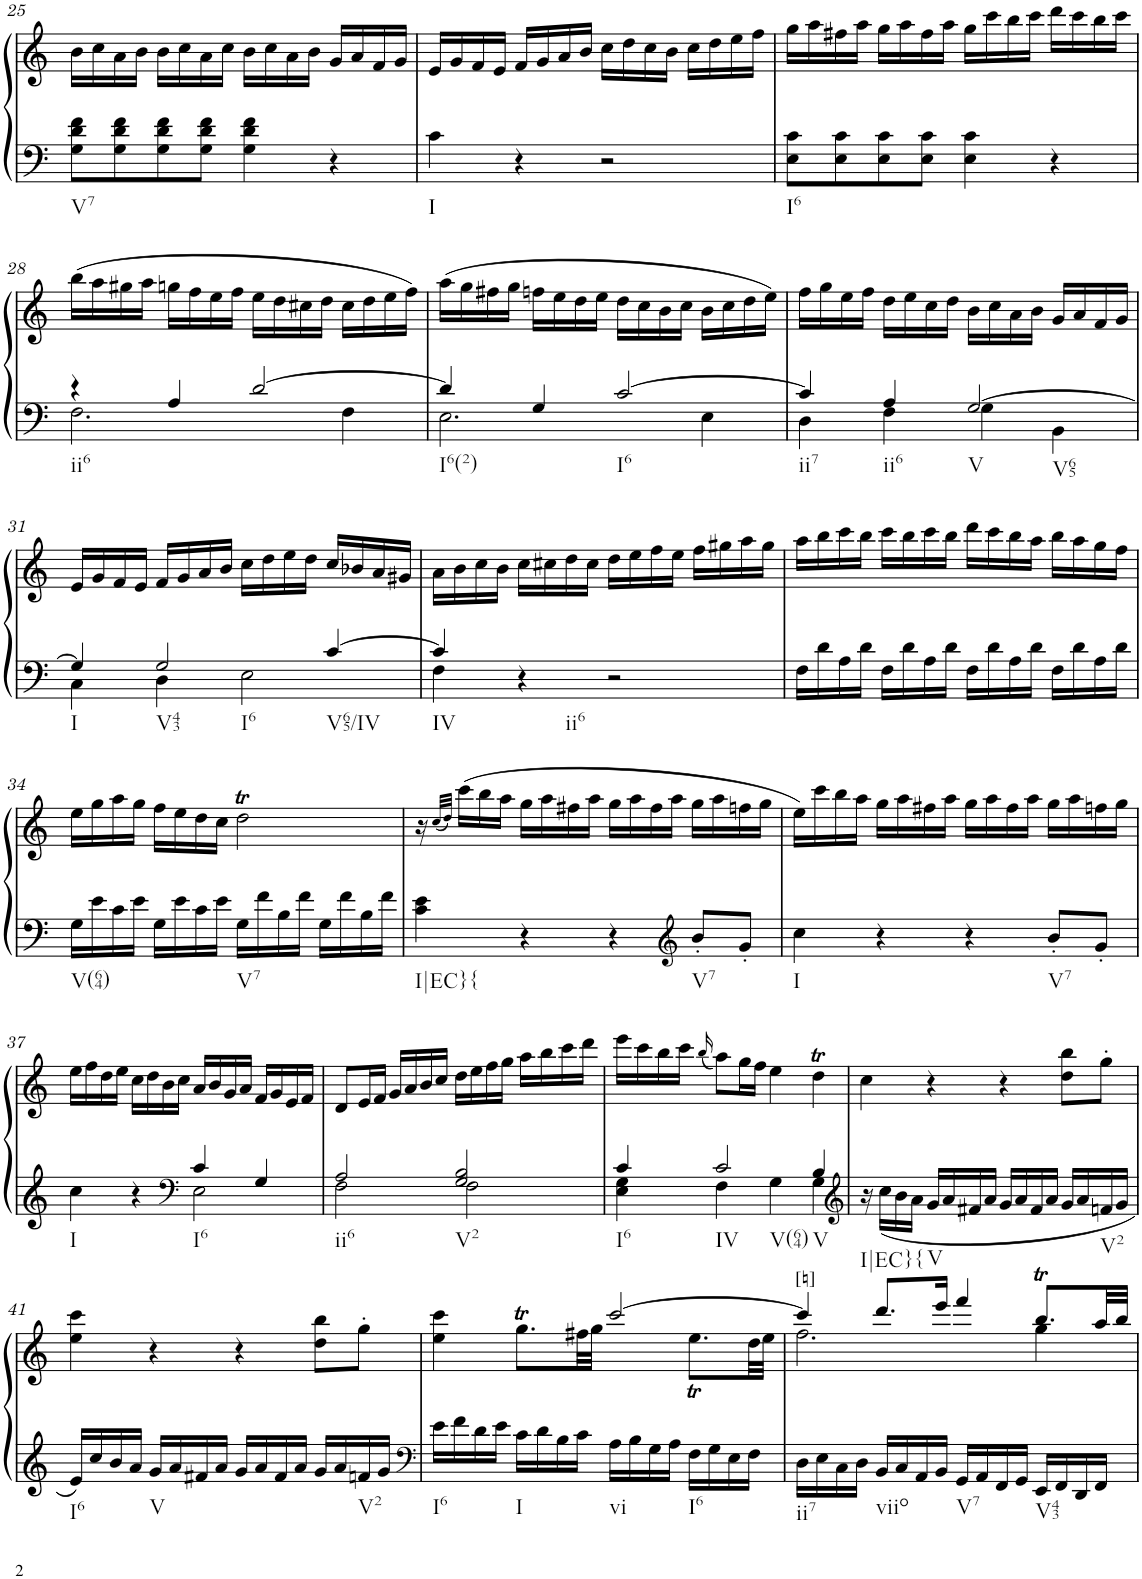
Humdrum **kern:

**kern	**kern
*part1	*part1
*staff2	*staff1
*I"Piano	*
*I'Pno.	*
!!LO:PB:g=z
*clefF4	*clefG2
*k[]	*k[]
*M4/4	*M4/4
*met(c)	*met(c)
=25	=25
!LO:TX:b:t=V7	!
8G\ 8d\ 8f\L	16b\LL
.	16cc\
8G\ 8d\ 8f\	16a\
.	16b\JJ
8G\ 8d\ 8f\	16b\LL
.	16cc\
8G\ 8d\ 8f\J	16a\
.	16cc\JJ
4G\ 4d\ 4f\	16b\LL
.	16cc\
.	16a\
.	16b\JJ
4r	16g/LL
.	16a/
.	16f/
.	16g/JJ
=26	=26
!LO:TX:b:t=I	!
4c\	16e/LL
.	16g/
.	16f/
.	16e/JJ
4r	16f/LL
.	16g/
.	16a/
.	16b/JJ
2r	16cc\LL
.	16dd\
.	16cc\
.	16b\JJ
.	16cc\LL
.	16dd\
.	16ee\
.	16ff\JJ
=27	=27
!LO:TX:b:t=I6	!
8E\ 8c\L	16gg\LL
.	16aa\
8E\ 8c\	16ff#X\
.	16aa\JJ
8E\ 8c\	16gg\LL
.	16aa\
8E\ 8c\J	16ff#\
.	16aa\JJ
4E\ 4c\	16gg\LL
.	16ccc\
.	16bb\
.	16ccc\JJ
4r	16ddd\LL
.	16ccc\
.	16bb\
.	16ccc\JJ
!!LO:LB:g=z
=28	=28
*^	*
!LO:TX:b:t=ii6	!	!
4r	2.F\	(16bb\LL
.	.	16aa\
.	.	16gg#X\
.	.	16aa\JJ
4A/	.	16ggn\LL
.	.	16ff\
.	.	16ee\
.	.	16ff\JJ
[2d/	.	16ee\LL
.	.	16dd\
.	.	16cc#X\
.	.	16dd\JJ
.	4F\	16cc#\LL
.	.	16dd\
.	.	16ee\
.	.	16ff\JJ)
=29	=29	=29
!LO:TX:b:t=I6(2)	!	!
4d/]	2.E\	(16aa\LL
.	.	16gg\
.	.	16ff#X\
.	.	16gg\JJ
4G/	.	16ffn\LL
.	.	16ee\
.	.	16dd\
.	.	16ee\JJ
!LO:TX:b:t=I6	!	!
[2c/	.	16dd\LL
.	.	16cc\
.	.	16b\
.	.	16cc\JJ
.	4E\	16b\LL
.	.	16cc\
.	.	16dd\
.	.	16ee\JJ)
=30	=30	=30
!LO:TX:b:t=ii7	!	!
4c/]	4D\	16ff\LL
.	.	16gg\
.	.	16ee\
.	.	16ff\JJ
!LO:TX:b:t=ii6	!	!
4A/	4F\	16dd\LL
.	.	16ee\
.	.	16cc\
.	.	16dd\JJ
!LO:TX:b:t=V	!	!
!LO:TX:b:t=V65	!	!
[2G/	4G\	16b\LL
.	.	16cc\
.	.	16a\
.	.	16b\JJ
.	4BB\	16g/LL
.	.	16a/
.	.	16f/
.	.	16g/JJ
!!LO:LB:g=z
=31	=31	=31
!LO:TX:b:t=I	!	!
4G/]	4C\	16e/LL
.	.	16g/
.	.	16f/
.	.	16e/JJ
!LO:TX:b:t=V43	!	!
!LO:TX:b:t=I6	!	!
2G/	4D\	16f/LL
.	.	16g/
.	.	16a/
.	.	16b/JJ
.	2E\	16cc\LL
.	.	16dd\
.	.	16ee\
.	.	16dd\JJ
!LO:TX:b:t=V65/IV	!	!
[4c/	.	16cc/LL
.	.	16b-X/
.	.	16a/
.	.	16g#X/JJ
=32	=32	=32
!LO:TX:b:t=IV	!	!
4c/]	4F\	16a\LL
.	.	16b\
.	.	16cc\
.	.	16b\JJ
!LO:TX:b:t=ii6	!	!
4r	4ryy	16cc\LL
.	.	16cc#X\
.	.	16dd\
.	.	16cc#\JJ
2r	2ryy	16dd\LL
.	.	16ee\
.	.	16ff\
.	.	16ee\JJ
.	.	16ff\LL
.	.	16gg#X\
.	.	16aa\
.	.	16gg#\JJ
*v	*v	*
=33	=33
16F\LL	16aa\LL
16d\	16bb\
16A\	16ccc\
16d\JJ	16bb\JJ
16F\LL	16ccc\LL
16d\	16bb\
16A\	16ccc\
16d\JJ	16bb\JJ
16F\LL	16ddd\LL
16d\	16ccc\
16A\	16bb\
16d\JJ	16aa\JJ
16F\LL	16bb\LL
16d\	16aa\
16A\	16gg\
16d\JJ	16ff\JJ
!!LO:LB:g=z
=34	=34
!LO:TX:b:t=V(64)	!
16G\LL	16ee\LL
16e\	16gg\
16c\	16aa\
16e\JJ	16gg\JJ
16G\LL	16ff\LL
16e\	16ee\
16c\	16dd\
16e\JJ	16cc\JJ
!LO:TX:b:t=V7	!
16G\LL	2ddT\
16f\	.
16B\	.
16f\JJ	.
16G\LL	.
16f\	.
16B\	.
16f\JJ	.
=35	=35
!LO:TX:b:t=I|EC}{	!
4c\ 4e\	16r
.	(32qcc/LLL
.	32qdd/JJJ)
.	(16ccc\LL
.	16bb\
.	16aa\JJ
4r	16gg\LL
.	16aa\
.	16ff#X\
.	16aa\JJ
4r	16gg\LL
.	16aa\
.	16ff#\
.	16aa\JJ
*clefG2	*
!LO:TX:b:t=V7	!
8b'/L	16gg\LL
.	16aa\
8g'/J	16ffn\
.	16gg\JJ
=36	=36
!LO:TX:b:t=I	!
4cc\	16ee\LL)
.	16ccc\
.	16bb\
.	16aa\JJ
4r	16gg\LL
.	16aa\
.	16ff#X\
.	16aa\JJ
4r	16gg\LL
.	16aa\
.	16ff#\
.	16aa\JJ
!LO:TX:b:t=V7	!
8b'/L	16gg\LL
.	16aa\
8g'/J	16ffn\
.	16gg\JJ
!!LO:LB:g=z
=37	=37
*^	*
!LO:TX:b:t=I	!	!
4cc\	2ryy	16ee\LL
.	.	16ff\
.	.	16dd\
.	.	16ee\JJ
4r	.	16cc\LL
.	.	16dd\
.	.	16b\
.	.	16cc\JJ
*clefF4	*	*
!LO:TX:b:t=I6	!	!
4c/	2E\	16a/LL
.	.	16b/
.	.	16g/
.	.	16a/JJ
4G/	.	16f/LL
.	.	16g/
.	.	16e/
.	.	16f/JJ
=38	=38	=38
!LO:TX:b:t=ii6	!	!
2A/	2F\	8d/L
.	.	16e/L
.	.	16f/JJ
.	.	16g/LL
.	.	16a/
.	.	16b/
.	.	16cc/JJ
!LO:TX:b:t=V2	!	!
2G/ 2B/	2F\	16dd\LL
.	.	16ee\
.	.	16ff\
.	.	16gg\JJ
.	.	16aa\LL
.	.	16bb\
.	.	16ccc\
.	.	16ddd\JJ
=39	=39	=39
!LO:TX:b:t=I6	!	!
4c/	4E\ 4G\	16eee\LL
.	.	16ccc\
.	.	16bb\
.	.	16ccc\JJ
.	.	(16qbb/
!LO:TX:b:t=IV	!	!
!LO:TX:b:t=V(64)	!	!
2c/	4F\	8aa\L)
.	.	16gg\L
.	.	16ff\JJ
.	4G\	4ee\
!LO:TX:b:t=V	!	!
4B/	4G\	4ddT\
*v	*v	*
=40	=40
*clefG2	*
*^	*
!LO:TX:b:t=I|EC}{	!	!
*v	*v	*
16r	4cc\
16cc\LL	.
16b\	.
16a\JJ	.
!LO:TX:b:t=V	!
16g/LL	4r
16a/	.
16f#X/	.
16a/JJ	.
16g/LL	4r
16a/	.
16f#/	.
16a/JJ	.
16g/LL	8dd\ 8bb\L
16a/	.
!LO:TX:b:t=V2	!
16fn/	8gg'\J
16g/JJ	.
!!LO:LB:g=z
=41	=41
!LO:TX:b:t=I6	!
16e/LL	4ee\ 4ccc\
16cc/	.
16b/	.
16a/JJ	.
!LO:TX:b:t=V	!
16g/LL	4r
16a/	.
16f#X/	.
16a/JJ	.
16g/LL	4r
16a/	.
16f#/	.
16a/JJ	.
16g/LL	8dd\ 8bb\L
16a/	.
!LO:TX:b:t=V2	!
16fn/	8gg'\J
16g/JJ	.
=42	=42
*clefF4	*
*	*^
!LO:TX:b:t=I6	!	!
16e\LL	4ee\ 4ccc\	2.ryy
16f\	.	.
16d\	.	.
16e\JJ	.	.
!LO:TX:b:t=I	!	!
16c\LL	8.ggT\L	.
16d\	.	.
16B\	.	.
16c\JJ	32ff#X\LL	.
.	32gg\JJJ	.
!LO:TX:b:t=vi	!	!
16A\LL	[2ccc/	.
16B\	.	.
16G\	.	.
16A\JJ	.	.
!LO:TX:b:t=I6	!	!
16F\LL	.	8.eet\L
16G\	.	.
16E\	.	.
16F\JJ	.	32dd\LL
.	.	32ee\JJJ
!	!	!LO:TX:a:t=[♮]
=43	=43	=43
!LO:TX:b:t=ii7	!	!
16D\LL	4ccc/]	2.ff\
16E\	.	.
16C\	.	.
16D\JJ	.	.
!LO:TX:b:t=viio	!	!
16BB/LL	8.ddd/L	.
16C/	.	.
16AA/	.	.
16BB/JJ	16eee/Jk	.
!LO:TX:b:t=V7	!	!
16GG/LL	4fff/	.
16AA/	.	.
16FF/	.	.
16GG/JJ	.	.
!LO:TX:b:t=V43	!	!
16EE/LL	8.bbt/L	4gg\
16FF/	.	.
16DD/	.	.
16FF/JJ	32aa/LL	.
.	32bb/JJJ	.
*	*v	*v
=	=
*-	*-
